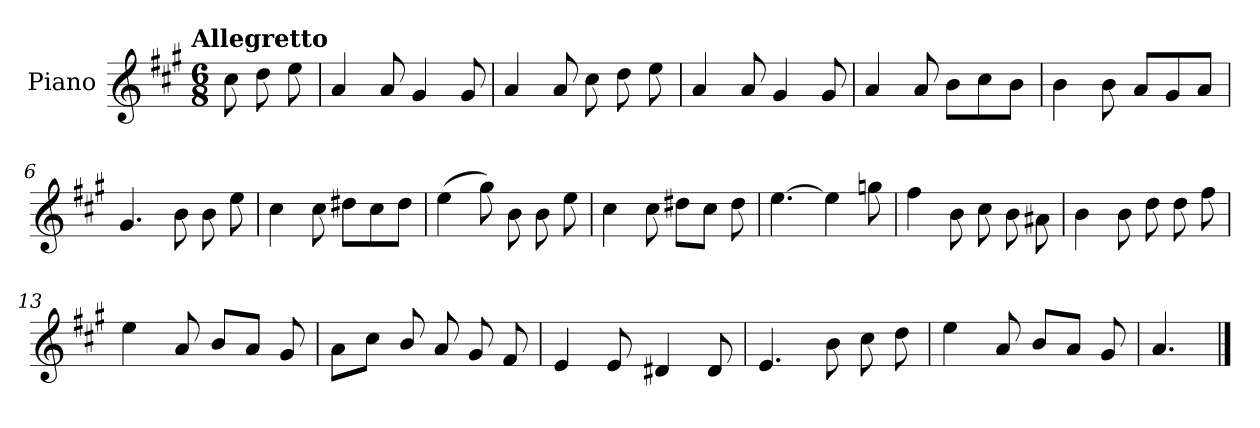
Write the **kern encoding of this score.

**kern
*part1
*staff1
*I"Piano
*I'Pno.
*clefG2
*k[f#c#g#]
!!LO:TX:omd:t=Allegretto
*M6/8
*MM116
=
8cc#\
8dd\
8ee\
=1
4a/
8a/
4g#/
8g#/
=2
4a/
8a/
8cc#\
8dd\
8ee\
=3
4a/
8a/
4g#/
8g#/
!!LO:LB:g=z
=4
4a/
8a/
8b\L
8cc#\
8b\J
=5
4b\
8b\
8a/L
8g#/
8a/J
=6
4.g#/
8b\
8b\
8ee\
=7
4cc#\
8cc#\
8dd#X\L
8cc#\
8dd#\J
=8
(>4ee\
8gg#\)
8b\
8b\
8ee\
!!LO:LB:g=z
=9
4cc#\
8cc#\
8dd#X\L
8cc#\J
8dd#\
=10
[4.ee\
4ee\]
8ggn\
=11
4ff#\
8b\
8cc#\
8b\
8a#X\
=12
4b\
8b\
8dd\
8dd\
8ff#\
=13
4ee\
8a/
8b/L
8a/J
8g#/
!!LO:LB:g=z
=14
8a\L
8cc#\J
8b/
8a/
8g#/
8f#/
=15
4e/
8e/
4d#X/
8d#/
=16
4.e/
8b\
8cc#\
8dd\
=17
4ee\
8a/
8b/L
8a/J
8g#/
=18
4.a/
==
*-
